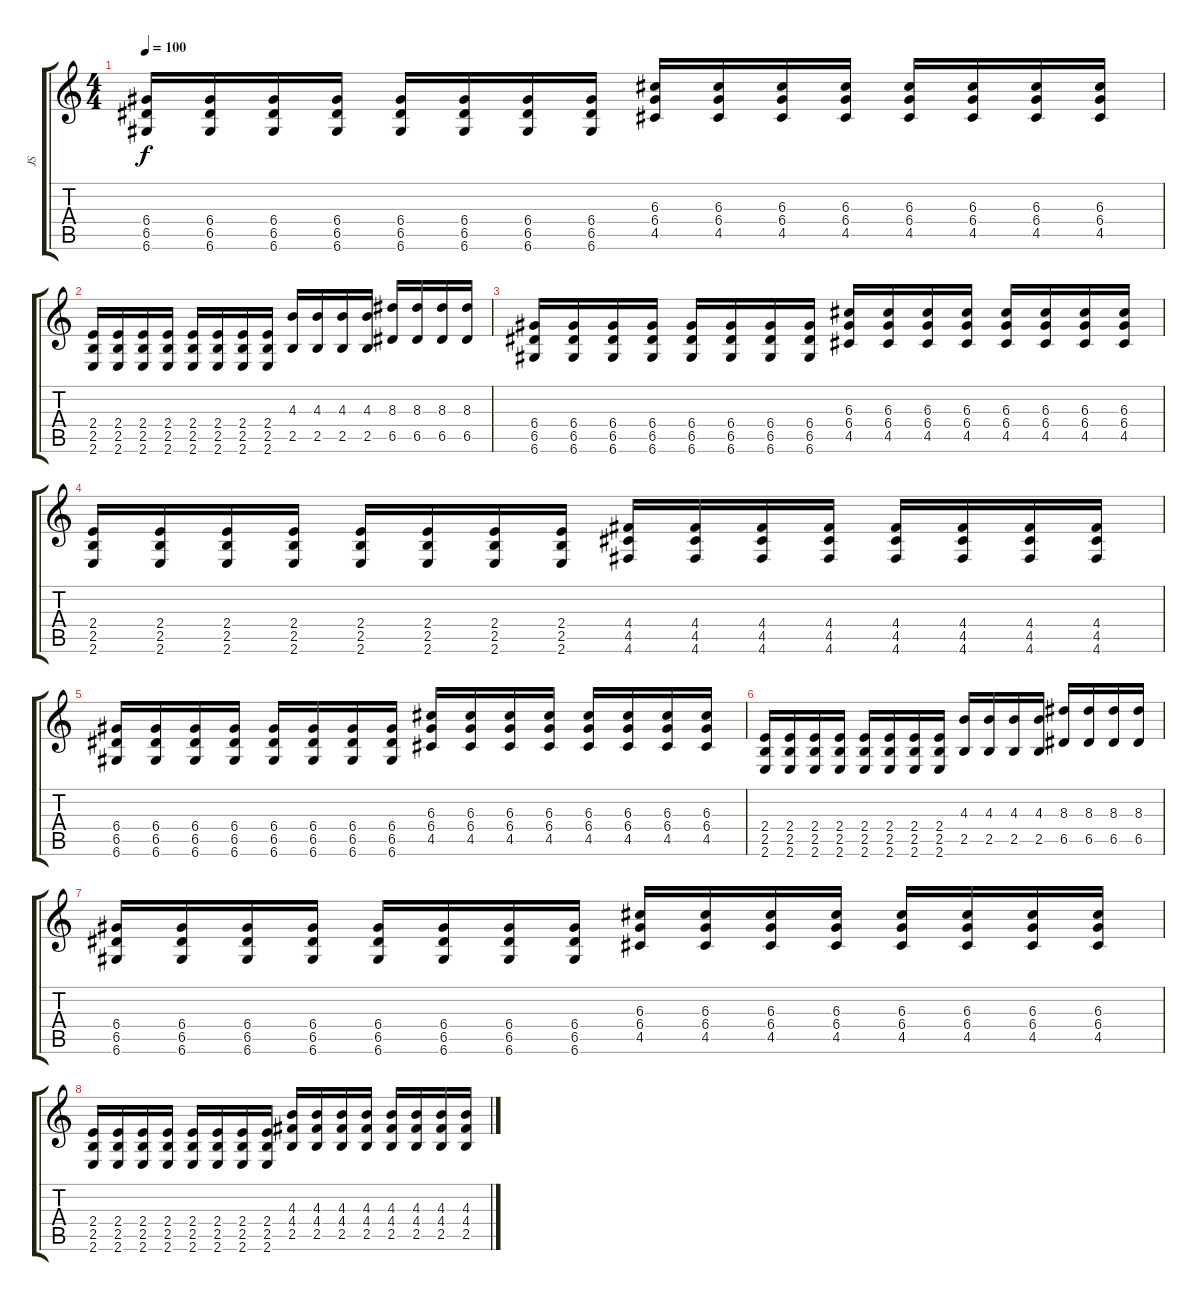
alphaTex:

\track ("JS" "JS") {instrument distortionguitar}
\staff {score tabs}
\tuning (E4 B3 G3 D3 A2 D2) {hide}
\ts (4 4)
\tempo 100
\clef g2
\ks c
(6.4 6.5 6.6).16{dy f} (6.4 6.5 6.6).16 (6.4 6.5 6.6).16 (6.4 6.5 6.6).16 (6.4 6.5 6.6).16 (6.4 6.5 6.6).16 (6.4 6.5 6.6).16 (6.4 6.5 6.6).16 (6.3 6.4 4.5).16 (6.3 6.4 4.5).16 (6.3 6.4 4.5).16 (6.3 6.4 4.5).16 (6.3 6.4 4.5).16 (6.3 6.4 4.5).16 (6.3 6.4 4.5).16 (6.3 6.4 4.5).16 |
(2.4 2.5 2.6).16 (2.4 2.5 2.6).16 (2.4 2.5 2.6).16 (2.4 2.5 2.6).16 (2.4 2.5 2.6).16 (2.4 2.5 2.6).16 (2.4 2.5 2.6).16 (2.4 2.5 2.6).16 (4.3 2.5).16 (4.3 2.5).16 (4.3 2.5).16 (4.3 2.5).16 (8.3 6.5).16 (8.3 6.5).16 (8.3 6.5).16 (8.3 6.5).16 |
(6.4 6.5 6.6).16 (6.4 6.5 6.6).16 (6.4 6.5 6.6).16 (6.4 6.5 6.6).16 (6.4 6.5 6.6).16 (6.4 6.5 6.6).16 (6.4 6.5 6.6).16 (6.4 6.5 6.6).16 (6.3 6.4 4.5).16 (6.3 6.4 4.5).16 (6.3 6.4 4.5).16 (6.3 6.4 4.5).16 (6.3 6.4 4.5).16 (6.3 6.4 4.5).16 (6.3 6.4 4.5).16 (6.3 6.4 4.5).16 |
(2.4 2.5 2.6).16 (2.4 2.5 2.6).16 (2.4 2.5 2.6).16 (2.4 2.5 2.6).16 (2.4 2.5 2.6).16 (2.4 2.5 2.6).16 (2.4 2.5 2.6).16 (2.4 2.5 2.6).16 (4.4 4.5 4.6).16 (4.4 4.5 4.6).16 (4.4 4.5 4.6).16 (4.4 4.5 4.6).16 (4.4 4.5 4.6).16 (4.4 4.5 4.6).16 (4.4 4.5 4.6).16 (4.4 4.5 4.6).16 |
(6.4 6.5 6.6).16 (6.4 6.5 6.6).16 (6.4 6.5 6.6).16 (6.4 6.5 6.6).16 (6.4 6.5 6.6).16 (6.4 6.5 6.6).16 (6.4 6.5 6.6).16 (6.4 6.5 6.6).16 (6.3 6.4 4.5).16 (6.3 6.4 4.5).16 (6.3 6.4 4.5).16 (6.3 6.4 4.5).16 (6.3 6.4 4.5).16 (6.3 6.4 4.5).16 (6.3 6.4 4.5).16 (6.3 6.4 4.5).16 |
(2.4 2.5 2.6).16 (2.4 2.5 2.6).16 (2.4 2.5 2.6).16 (2.4 2.5 2.6).16 (2.4 2.5 2.6).16 (2.4 2.5 2.6).16 (2.4 2.5 2.6).16 (2.4 2.5 2.6).16 (4.3 2.5).16 (4.3 2.5).16 (4.3 2.5).16 (4.3 2.5).16 (8.3 6.5).16 (8.3 6.5).16 (8.3 6.5).16 (8.3 6.5).16 |
(6.4 6.5 6.6).16 (6.4 6.5 6.6).16 (6.4 6.5 6.6).16 (6.4 6.5 6.6).16 (6.4 6.5 6.6).16 (6.4 6.5 6.6).16 (6.4 6.5 6.6).16 (6.4 6.5 6.6).16 (6.3 6.4 4.5).16 (6.3 6.4 4.5).16 (6.3 6.4 4.5).16 (6.3 6.4 4.5).16 (6.3 6.4 4.5).16 (6.3 6.4 4.5).16 (6.3 6.4 4.5).16 (6.3 6.4 4.5).16 |
(2.4 2.5 2.6).16 (2.4 2.5 2.6).16 (2.4 2.5 2.6).16 (2.4 2.5 2.6).16 (2.4 2.5 2.6).16 (2.4 2.5 2.6).16 (2.4 2.5 2.6).16 (2.4 2.5 2.6).16 (4.3 4.4 2.5).16 (4.3 4.4 2.5).16 (4.3 4.4 2.5).16 (4.3 4.4 2.5).16 (4.3 4.4 2.5).16 (4.3 4.4 2.5).16 (4.3 4.4 2.5).16 (4.3 4.4 2.5).16
